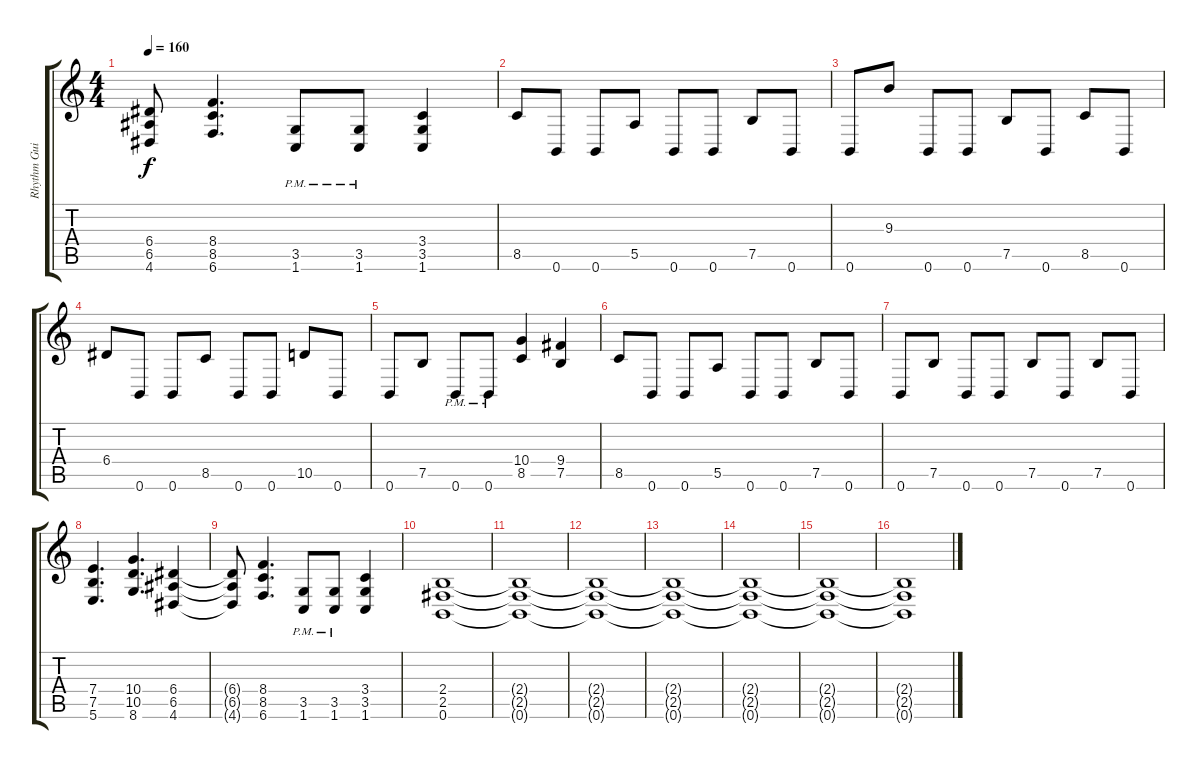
\track ("Rhythm Guitar 1" "Rhythm Gui") {instrument distortionguitar}
\staff {score tabs}
\tuning (B3 Gb3 D3 A2 E2 B1) {hide}
\ts (4 4)
\tempo 160
\clef g2
\ks c
(6.4{t} 6.5{t} 4.6{t}).8{dy f} (8.4 8.5 6.6).4{d} (3.5{pm} 1.6{pm}).8 (3.5{pm} 1.6{pm}).8 (3.4 3.5 1.6).4 |
8.5.8 0.6.8 0.6.8 5.5.8 0.6.8 0.6.8 7.5.8 0.6.8 |
0.6.8 9.3.8 0.6.8 0.6.8 7.5.8 0.6.8 8.5.8 0.6.8 |
6.4.8 0.6.8 0.6.8 8.5.8 0.6.8 0.6.8 10.5.8 0.6.8 |
0.6.8 7.5.8 0.6{pm}.8 0.6{pm}.8 (10.4 8.5).4 (9.4 7.5).4 |
8.5.8 0.6.8 0.6.8 5.5.8 0.6.8 0.6.8 7.5.8 0.6.8 |
0.6.8 7.5.8 0.6.8 0.6.8 7.5.8 0.6.8 7.5.8 0.6.8 |
(7.4 7.5 5.6).4{d} (10.4 10.5 8.6).4{d} (6.4 6.5 4.6).4 |
(6.4{t} 6.5{t} 4.6{t}).8 (8.4 8.5 6.6).4{d} (3.5{pm} 1.6{pm}).8 (3.5{pm} 1.6{pm}).8 (3.4 3.5 1.6).4 |
(2.4 2.5 0.6).1 |
(2.4{t} 2.5{t} 0.6{t}).1 |
(2.4{t} 2.5{t} 0.6{t}).1 |
(2.4{t} 2.5{t} 0.6{t}).1 |
(2.4{t} 2.5{t} 0.6{t}).1 |
(2.4{t} 2.5{t} 0.6{t}).1 |
(2.4{t} 2.5{t} 0.6{t}).1
